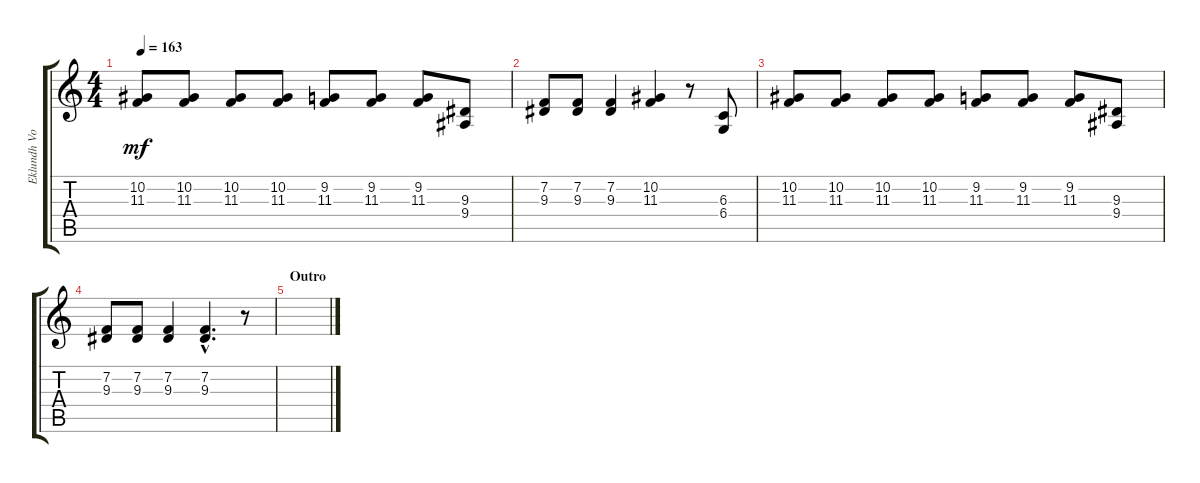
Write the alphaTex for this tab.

\track ("Eklundh Vocals" "Eklundh Vo") {instrument lead8bassandlead}
\staff {score tabs}
\tuning (Eb4 Bb3 Gb3 Db3 Ab2 Eb2) {hide}
\ts (4 4)
\tempo 163
\clef g2
\ks c
(10.2 11.3).8{dy mf} (10.2 11.3).8 (10.2 11.3).8 (10.2 11.3).8 (9.2 11.3).8 (9.2 11.3).8 (9.2 11.3).8 (9.3 9.4).8 |
(7.2 9.3).8 (7.2 9.3).8 (7.2 9.3).4 (10.2 11.3).4 r.8 (6.3 6.4).8 |
(10.2 11.3).8 (10.2 11.3).8 (10.2 11.3).8 (10.2 11.3).8 (9.2 11.3).8 (9.2 11.3).8 (9.2 11.3).8 (9.3 9.4).8 |
(7.2 9.3).8 (7.2 9.3).8 (7.2 9.3).4 (7.2{hac} 9.3{hac}).4{d} r.8 |
\section ("" "Outro")
